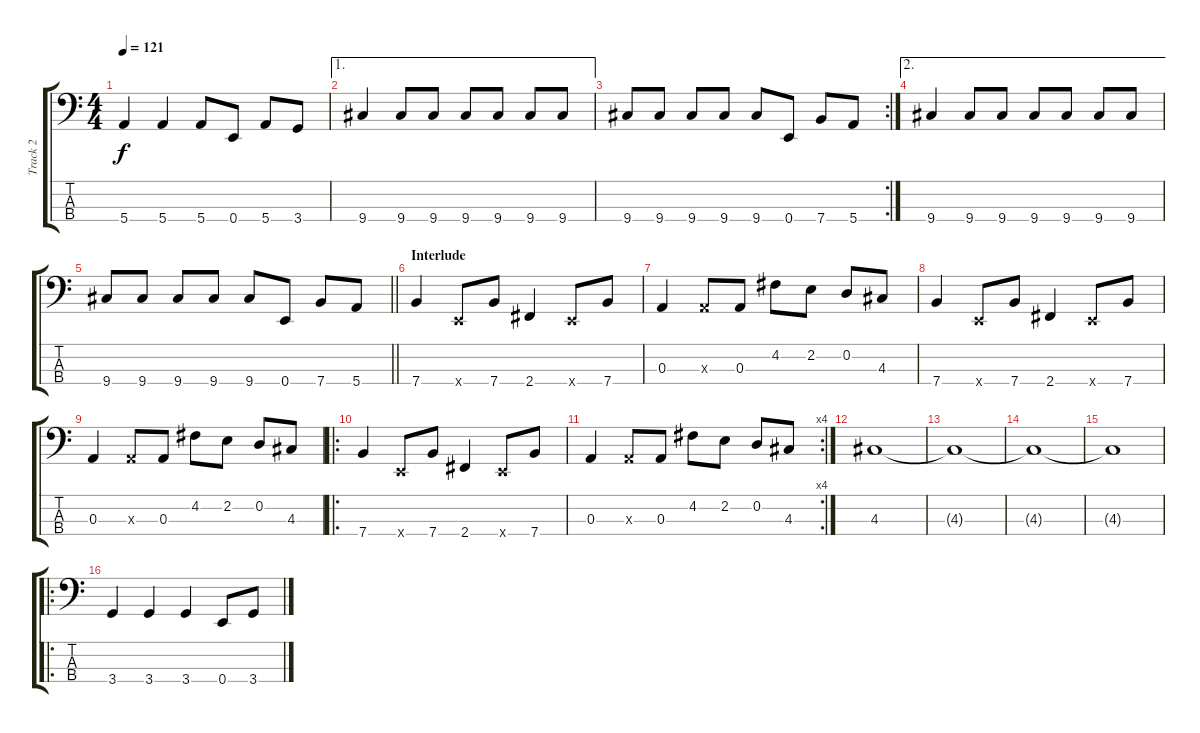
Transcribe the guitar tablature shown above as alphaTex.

\track ("Track 2" "Track 2") {instrument electricbassfinger}
\staff {score tabs}
\tuning (G2 D2 A1 E1) {hide}
\ts (4 4)
\tempo 121
\clef f4
\ks c
5.4.4{dy f} 5.4.4 5.4.8 0.4.8 5.4.8 3.4.8 |
\ae 1
9.4.4 9.4.8 9.4.8 9.4.8 9.4.8 9.4.8 9.4.8 |
\rc 2
9.4.8 9.4.8 9.4.8 9.4.8 9.4.8 0.4.8 7.4.8 5.4.8 |
\ae 2
9.4.4 9.4.8 9.4.8 9.4.8 9.4.8 9.4.8 9.4.8 |
\barLineRight lightlight
9.4.8 9.4.8 9.4.8 9.4.8 9.4.8 0.4.8 7.4.8 5.4.8 |
\section ("" "Interlude")
7.4.4 0.4{x}.8 7.4.8 2.4.4 0.4{x}.8 7.4.8 |
0.3.4 0.3{x}.8 0.3.8 4.2.8 2.2.8 0.2.8 4.3.8 |
7.4.4 0.4{x}.8 7.4.8 2.4.4 0.4{x}.8 7.4.8 |
0.3.4 0.3{x}.8 0.3.8 4.2.8 2.2.8 0.2.8 4.3.8 |
\ro
7.4.4 0.4{x}.8 7.4.8 2.4.4 0.4{x}.8 7.4.8 |
\rc 4
0.3.4 0.3{x}.8 0.3.8 4.2.8 2.2.8 0.2.8 4.3.8 |
4.3.1 |
4.3{t}.1 |
4.3{t}.1 |
4.3{t}.1 |
\ro
3.4.4 3.4.4 3.4.4 0.4.8 3.4.8
